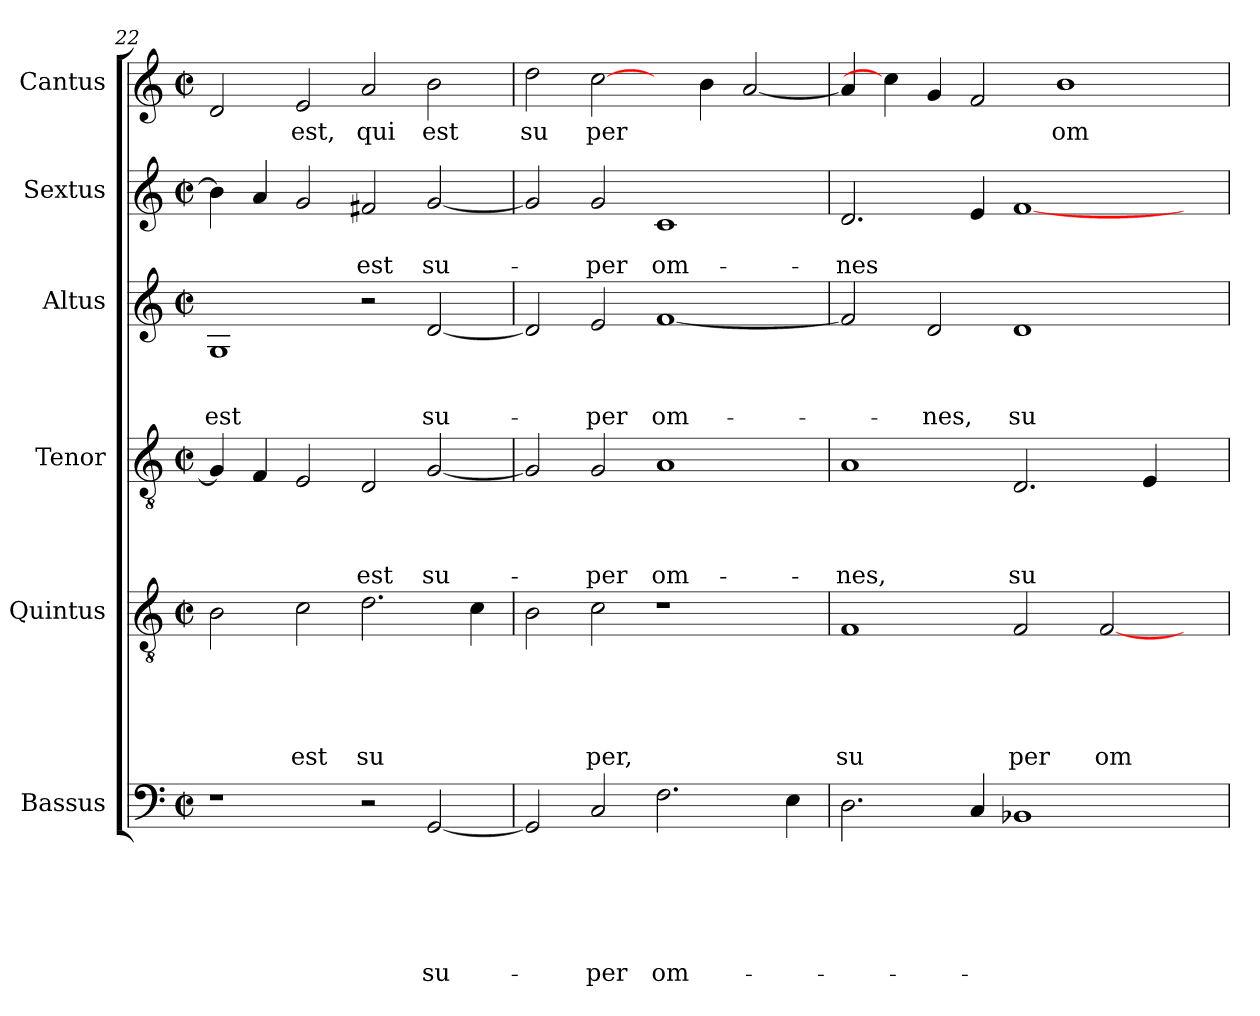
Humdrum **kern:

**kern	**text	**text	**text	**text	**text	**text	**kern	**text	**text	**text	**text	**text	**kern	**text	**text	**text	**text	**kern	**text	**text	**text	**kern	**text	**text	**kern	**text
*part6	*part6	*part6	*part6	*part6	*part6	*part6	*part5	*part5	*part5	*part5	*part5	*part5	*part4	*part4	*part4	*part4	*part4	*part3	*part3	*part3	*part3	*part2	*part2	*part2	*part1	*part1
*staff6	*staff6	*staff6	*staff6	*staff6	*staff6	*staff6	*staff5	*staff5	*staff5	*staff5	*staff5	*staff5	*staff4	*staff4	*staff4	*staff4	*staff4	*staff3	*staff3	*staff3	*staff3	*staff2	*staff2	*staff2	*staff1	*staff1
*I"Bassus	*	*	*	*	*	*	*I"Quintus	*	*	*	*	*	*I"Tenor	*	*	*	*	*I"Altus	*	*	*	*I"Sextus	*	*	*I"Cantus	*
*clefF4	*	*	*	*	*	*	*clefGv2	*	*	*	*	*	*clefGv2	*	*	*	*	*clefG2	*	*	*	*clefG2	*	*	*clefG2	*
*k[]	*	*	*	*	*	*	*k[]	*	*	*	*	*	*k[]	*	*	*	*	*k[]	*	*	*	*k[]	*	*	*k[]	*
*C:	*	*	*	*	*	*	*C:	*	*	*	*	*	*C:	*	*	*	*	*C:	*	*	*	*C:	*	*	*C:	*
*M2/2	*	*	*	*	*	*	*M2/2	*	*	*	*	*	*M2/2	*	*	*	*	*M2/2	*	*	*	*M2/2	*	*	*M2/2	*
*met(c|)	*	*	*	*	*	*	*met(c|)	*	*	*	*	*	*met(c|)	*	*	*	*	*met(c|)	*	*	*	*met(c|)	*	*	*met(c|)	*
=22	=22	=22	=22	=22	=22	=22	=22	=22	=22	=22	=22	=22	=22	=22	=22	=22	=22	=22	=22	=22	=22	=22	=22	=22	=22	=22
!	!	!	!	!	!	!	!	!	!	!	!	!	!	!	!	!	!	!	!	!	!LO:LY:b	!	!	!	!	!
1r	.	.	.	.	.	.	2B\	.	.	.	.	.	4G/]	.	.	.	.	1G	.	.	est	4b\]	.	.	2d/	.
.	.	.	.	.	.	.	.	.	.	.	.	.	4F/	.	.	.	.	.	.	.	.	4a/	.	.	.	.
!	!	!	!	!	!	!	!	!	!	!	!	!LO:LY:b	!	!	!	!	!	!	!	!	!	!	!	!	!	!LO:LY:b
.	.	.	.	.	.	.	2c\	.	.	.	.	est	2E/	.	.	.	.	.	.	.	.	2g/	.	.	2e/	est,
!	!	!	!	!	!	!	!	!	!	!	!	!LO:LY:b	!	!	!	!	!LO:LY:b	!	!	!	!	!	!	!LO:LY:b	!	!LO:LY:b
2r	.	.	.	.	.	.	2.d\	.	.	.	.	su	2D/	.	.	.	est	2r	.	.	.	2f#X/	.	est	2a/	qui
!	!	!	!	!	!	!LO:LY:b	!	!	!	!	!	!	!	!	!	!	!LO:LY:b	!	!	!	!LO:LY:b	!	!	!LO:LY:b	!	!LO:LY:b
[<2GG/	.	.	.	.	.	su-	.	.	.	.	.	.	[<2G/	.	.	.	su-	[<2d/	.	.	su-	[<2g/	.	su-	2b\	est
.	.	.	.	.	.	.	4c\	.	.	.	.	.	.	.	.	.	.	.	.	.	.	.	.	.	.	.
=23	=23	=23	=23	=23	=23	=23	=23	=23	=23	=23	=23	=23	=23	=23	=23	=23	=23	=23	=23	=23	=23	=23	=23	=23	=23	=23
!	!	!	!	!	!	!	!	!	!	!	!	!	!	!	!	!	!	!	!	!	!	!	!	!	!	!LO:LY:b
2GG/]	.	.	.	.	.	.	2B\	.	.	.	.	.	2G/]	.	.	.	.	2d/]	.	.	.	2g/]	.	.	2dd\	su
!	!	!	!	!	!	!LO:LY:b	!	!	!	!	!	!LO:LY:b	!	!	!	!	!LO:LY:b	!	!	!	!LO:LY:b	!	!	!LO:LY:b	!	!LO:LY:b
2C/	.	.	.	.	.	-per	2c\	.	.	.	.	per,	2G/	.	.	.	-per	2e/	.	.	-per	2g/	.	-per	[2cc\	per
!	!	!	!	!	!	!LO:LY:b	!	!	!	!	!	!	!	!	!	!	!LO:LY:b	!	!	!	!LO:LY:b	!	!	!LO:LY:b	!	!
2.F\	.	.	.	.	.	om-	1r	.	.	.	.	.	1A	.	.	.	om-	[<1f	.	.	om-	1c	.	om-	4ryy	.
.	.	.	.	.	.	.	.	.	.	.	.	.	.	.	.	.	.	.	.	.	.	.	.	.	4b\	.
.	.	.	.	.	.	.	.	.	.	.	.	.	.	.	.	.	.	.	.	.	.	.	.	.	[<2a/	.
4E\	.	.	.	.	.	.	.	.	.	.	.	.	.	.	.	.	.	.	.	.	.	.	.	.	.	.
!!LO:LB:g=z
=24	=24	=24	=24	=24	=24	=24	=24	=24	=24	=24	=24	=24	=24	=24	=24	=24	=24	=24	=24	=24	=24	=24	=24	=24	=24	=24
!	!	!	!	!	!	!	!	!	!	!	!	!LO:LY:b	!	!	!	!	!LO:LY:b	!	!	!	!	!	!	!LO:LY:b	!	!
2.D\	.	.	.	.	.	.	1F	.	.	.	.	su	1A	.	.	.	-nes,	2f/]	.	.	.	2.d/	.	-nes	4a/]	.
.	.	.	.	.	.	.	.	.	.	.	.	.	.	.	.	.	.	.	.	.	.	.	.	.	4cc\]	.
!	!	!	!	!	!	!	!	!	!	!	!	!	!	!	!	!	!	!	!	!	!LO:LY:b	!	!	!	!	!
.	.	.	.	.	.	.	.	.	.	.	.	.	.	.	.	.	.	2d/	.	.	-nes,	.	.	.	4g/	.
4C/	.	.	.	.	.	.	.	.	.	.	.	.	.	.	.	.	.	.	.	.	.	4e/	.	.	2f/	.
!	!	!	!	!	!	!	!	!	!	!	!	!LO:LY:b	!	!	!	!	!LO:LY:b	!	!	!	!LO:LY:b	!	!	!	!	!
1BB-X	.	.	.	.	.	.	2F/	.	.	.	.	per	2.D/	.	.	.	su	1d	.	.	su-	[<1f	.	.	.	.
!	!	!	!	!	!	!	!	!	!	!	!	!	!	!	!	!	!	!	!	!	!	!	!	!	!	!LO:LY:b
.	.	.	.	.	.	.	.	.	.	.	.	.	.	.	.	.	.	.	.	.	.	.	.	.	1b	om-
!	!	!	!	!	!	!	!	!	!	!	!	!LO:LY:b	!	!	!	!	!	!	!	!	!	!	!	!	!	!
.	.	.	.	.	.	.	[<2F/	.	.	.	.	om	.	.	.	.	.	.	.	.	.	.	.	.	.	.
.	.	.	.	.	.	.	.	.	.	.	.	.	4E/	.	.	.	.	.	.	.	.	.	.	.	.	.
4ryy	.	.	.	.	.	.	4ryy	.	.	.	.	.	4ryy	.	.	.	.	4ryy	.	.	.	4ryy	.	.	.	.
=	=	=	=	=	=	=	=	=	=	=	=	=	=	=	=	=	=	=	=	=	=	=	=	=	=	=
*-	*-	*-	*-	*-	*-	*-	*-	*-	*-	*-	*-	*-	*-	*-	*-	*-	*-	*-	*-	*-	*-	*-	*-	*-	*-	*-
